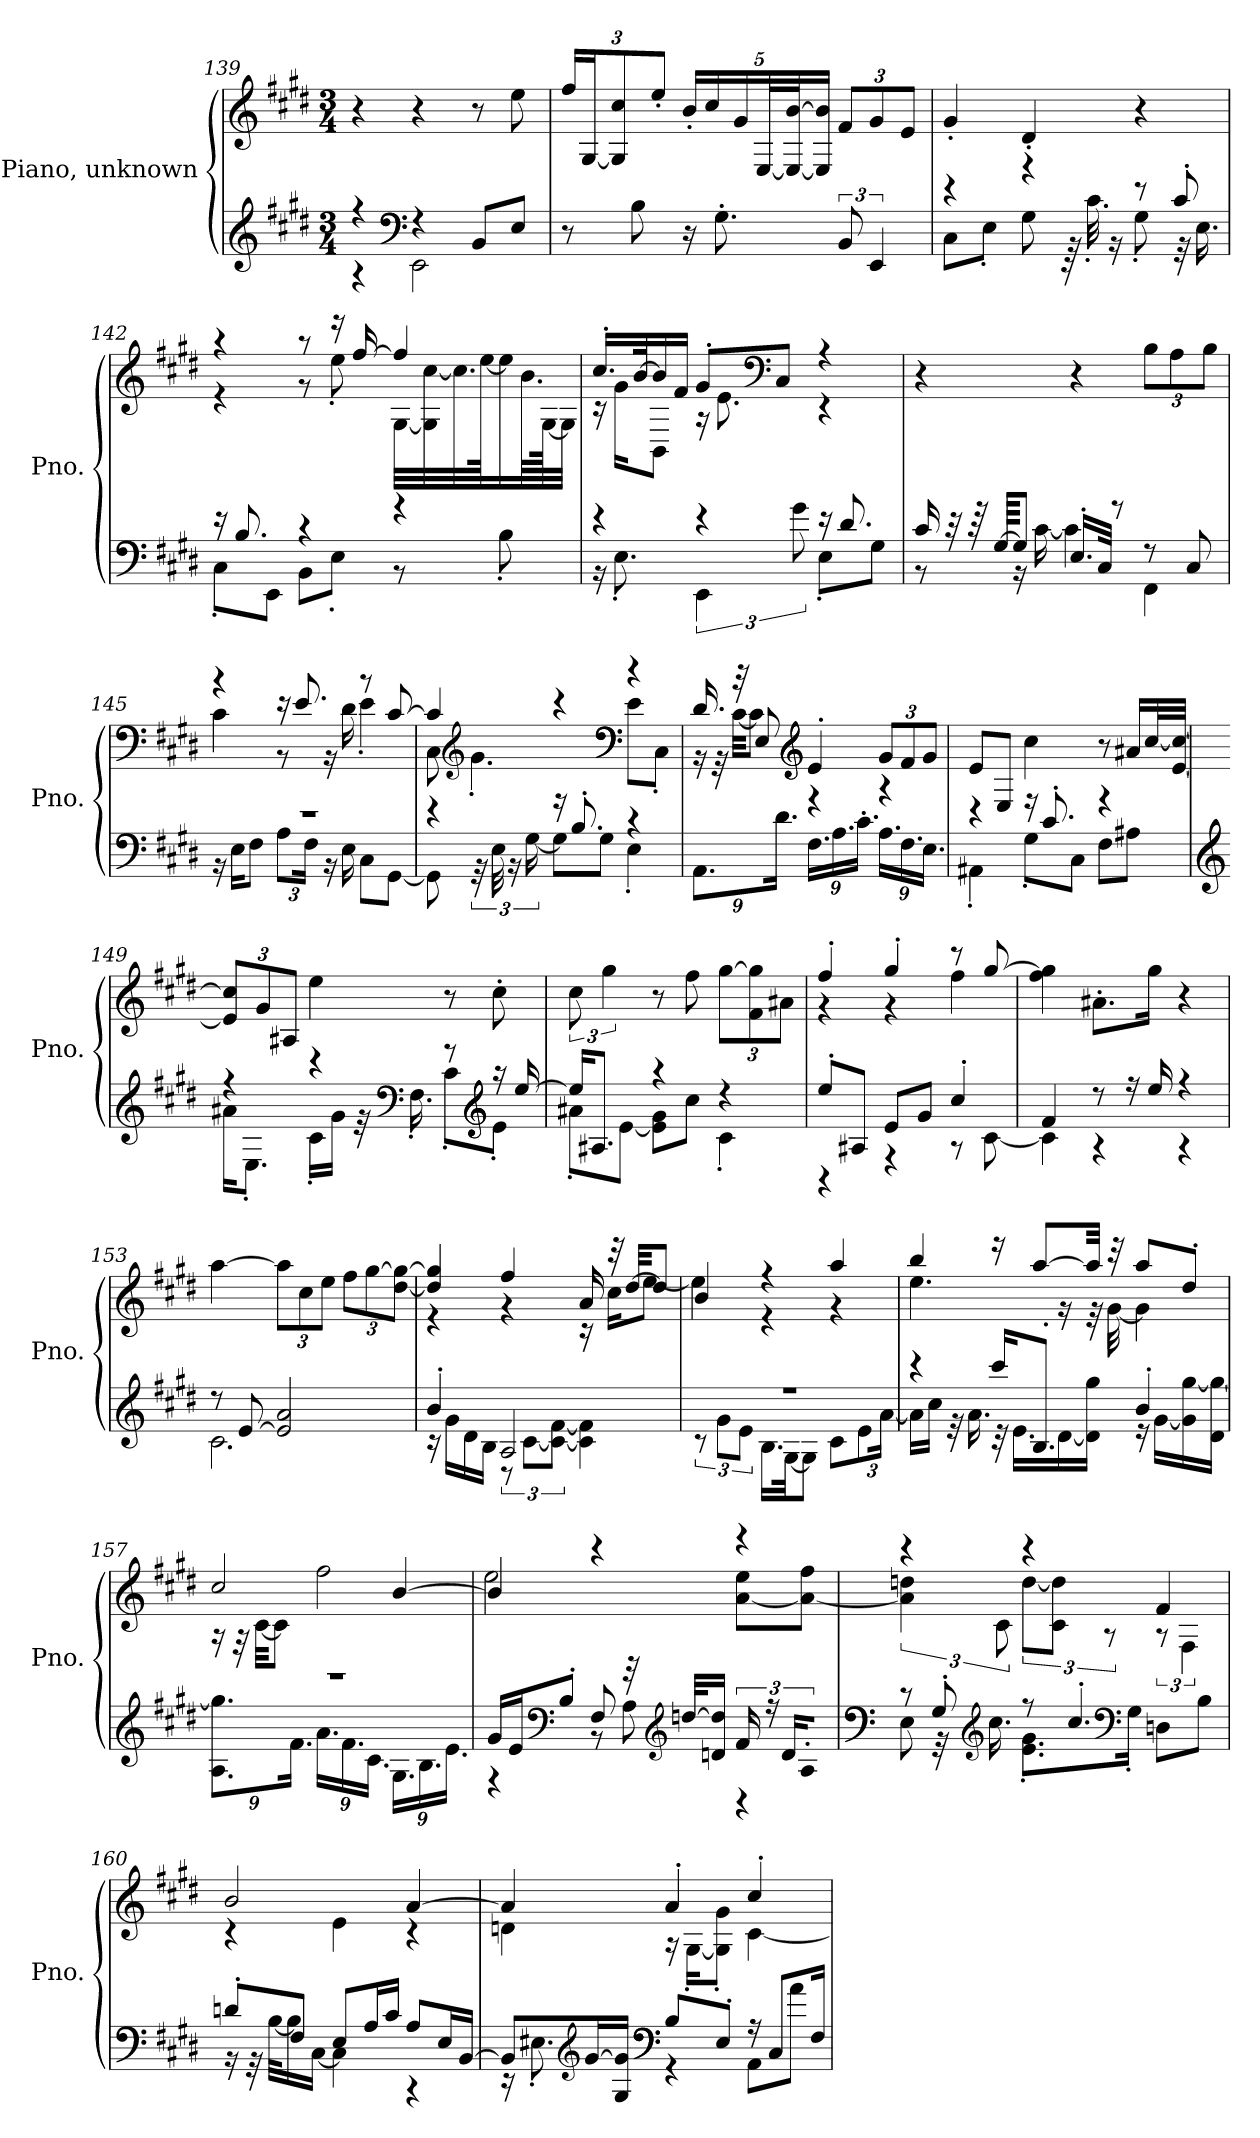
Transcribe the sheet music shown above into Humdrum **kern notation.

**kern	**kern
*part1	*part1
*staff2	*staff1
*I"Piano, unknown	*
*I'Pno.	*
*clefG2	*clefG2
*k[f#c#g#d#]	*k[f#c#g#d#]
*M3/4	*M3/4
=139	=139
*^	*
4r	4r	4r
*clefF4	*	*
4r	2EE\	4r
8BB/L	.	8r
8E/J	.	8ee\
*v	*v	*
!!LO:LB:g=z
=140	=140
*	*Xbrackettup
8r	24ff#/LL
.	[24G#/J
.	12G#/] 12cc#/
8B\	.
.	12ee'/J
16r	20b'/LL
.	20cc#/
8.G#'\	.
.	20g#/
.	[40E/L
.	40E/_ [40b/J
.	20E/] 20b/]JJ
12BB/	12f#/L
6EE/	12g#/
.	12e/J
=141	=141
*^	*
4r	8C#\L	4g#'/
.	8E'\J	.
4r	8G#\	4d#'/
.	64r	.
.	32.c#'\	.
.	16r	.
8r	8G#'\	4r
8c#'/	32r	.
.	16.E\	.
!!LO:LB:g=z
=142	=142	=142
*	*	*^
16r	8C#'\L	4r	4r
8.B/	.	.	.
.	8EE\J	.	.
4r	8BB\L	8r	8r
.	8E'\J	16r	8ee'\
.	.	[16ff#/	.
4r	8r	4ff#/]	[32G#\LLL
.	.	.	32G#\] [32cc#\
.	.	.	32.cc#\]
.	.	.	[64ee\JK
.	8B'\	.	16ee\]
.	.	.	64.b\LL
.	.	.	[128G#\JK
.	.	.	32G#\JJJ]
=143	=143	=143	=143
4r	16r	16.cc#'/LL	16r
.	8.E'\	.	16g#\KL
.	.	[32b/K	.
.	.	16b/]	8BB\J
.	.	16f#/JJ	.
4r	6EE\	8g#'/L	16r
.	.	.	8.e\
*	*	*clefF4	*
.	.	8C#/J	.
.	12g#\	.	.
16r	8E'\L	4r	4r
8.d#/	.	.	.
.	8G#\J	.	.
*	*	*v	*v
!!LO:LB:g=z
=144	=144	=144
16c#/	8r	4r
32r	.	.
64r	.	.
[64G#/KKKL	.	.
8G#/J]	16r	.
.	[16c#\	.
16.E'/LL	4c#\]	4r
32C#/JJk	.	.
8r	.	.
8r	4FF#\	12B\L
.	.	12A\
8C#/	.	.
.	.	12B\J
=145	=145	=145
*	*	*^
2.r	16r	4r	4c#\
.	16E\KL	.	.
.	8F#\J	.	.
*	*Xbrackettup	*	*
.	12A\L	16r	8r
.	.	8.e/	.
.	24F#\Jk	.	.
.	16r	.	16r
.	16E\	.	16d#\
.	8C#\L	8r	4e'\
.	[8GG#\J	[8c#/	.
=146	=146	=146	=146
4r	8GG#\]	4c#/]	8C#\
*	*	*clefG2	*
*	*brackettup	*	*
.	48r	.	4.g#'\
.	48E\	.	.
.	24r	.	.
.	[24G#\	.	.
16r	8G#\L]	4r	.
8.B'/	.	.	.
.	8G#\J	.	.
*	*	*clefF4	*
4r	4E'\	4r	8e\L
.	.	.	8C#'\J
*v	*v	*	*
!!LO:PB:g=z	!!
=147	=147	=147
*Xbrackettup	*	*
9.AA\L	16.d#/	16r
.	.	32r
.	32r	[32c#\KKL
.	8E/	8c#\J]
18.d#\Jk	.	.
*	*clefG2	*
18.F#\LL	4e'/	4r
18.A\	.	.
18.c#'\JJ	.	.
18.A\LL	12g#/L	4r
18.F#\	12f#/	.
18.E\JJ	12g#/J	.
*	*v	*v
=148	=148
*^	*
4r	4AA#X'\	8e/L
.	.	8E/J
16r	8G#'\L	4cc#\
8.c#'/	.	.
.	8C#\J	.
4r	8F#\L	8r
.	8A#X\J	16a#X/LL
.	.	[32cc#/L
.	.	[32e/ 32cc#/_JJJ
!!LO:LB:g=z
=149	=149	=149
*clefG2	*	*
4r	16a#X\KL	12e/] 12cc#/]L
.	8.E'\J	.
.	.	12g#/
.	.	12A#X/J
4r	16c#'\LL	4ee\
.	16g#\JJ	.
.	32r	.
*clefF4	*	*
.	16.F#'\	.
8r	8c#'\L	8r
*clefG2	*	*
16r	8e'\J	8cc#'\
[16ee/	.	.
=150	=150	=150
*	*	*brackettup
16ee/KL]	8a#X'\L	12cc#\
8.A#X/J	.	.
.	.	6gg#\
.	[8e\J	.
4r	8e\] 8g#\L	8r
.	8cc#\J	8ff#\
*	*	*Xbrackettup
4r	4c#'\	[12gg#\L
.	.	12f#\ 12gg#\]
.	.	12a#X\J
=151	=151	=151
*	*	*^
8ee'/L	4r	4ff#'/	4r
8A#X/J	.	.	.
8e/L	4r	4gg#'/	4r
8g#/J	.	.	.
4cc#'/	8r	8r	4ff#\
.	[8c#\	[8gg#/	.
*	*	*v	*v
!!LO:LB:g=z
=152	=152	=152
4f#/	4c#\]	4ff#\ 4gg#\]
8r	4r	8.a#X'\L
16r	.	.
16ee/	.	16gg#\Jk
4r	4r	4r
=153	=153	=153
8r	2.c#\	[4aa\
[8e/	.	.
2e/] 2a/	.	12aa\L]
.	.	12cc#\
.	.	12ee\J
.	.	12ff#\L
.	.	[12gg#\
.	.	[12dd#\ 12gg#\_J
=154	=154	=154
*	*	*^
4b'/	16r	4dd#/] 4gg#/]	4r
.	16g#\LL	.	.
.	16d#\	.	.
.	16B\JJ	.	.
*	*brackettup	*	*
2A/	12r	4ff#/	4r
.	[12c#\L	.	.
.	12c#\_ [12f#\J	.	.
.	4c#\] 4f#\]	16a/	16r
.	.	32r	16cc#\KL
.	.	[32dd#/KKL	.
.	.	8dd#/J]	[8ee\J
!!LO:LB:g=z	!!
=155	=155	=155	=155
2.r	12r	4b/	4ee\]
.	12g#\L	.	.
.	12e\J	.	.
.	16.B\LL	4r	4r
.	[32G#\JK	.	.
.	8G#\J]	.	.
.	8c#\L	4aa/	4r
*	*Xbrackettup	*	*
.	12e\	.	.
.	[24a\Jk	.	.
=156	=156	=156	=156
4r	16a\LL]	4bb/	4.ee\
.	16cc#\JJ	.	.
.	32r	.	.
.	16.a\	.	.
16ccc#/KL	32r	16r	.
.	16.e\LL	.	.
8.B'/J	.	[8aa/L	.
.	[16d#\	.	16r
.	16d#\] 16gg#\JJ	32aa/Jkk]	32r
.	.	32r	[32g#\
4b'/	16r	8aa/L	4g#\]
.	[16g#\LL	.	.
.	16g#\] [16gg#\	8dd#'/J	.
.	16d#\ 16gg#\_JJ	.	.
!!LO:LB:g=z	!!
=157	=157	=157	=157
2.r	9.A\ 9.gg#\]L	2cc#/	16r
.	.	.	32r
.	.	.	[32c#\KKL
.	.	.	8c#\J]
.	18.f#\Jk	.	.
.	18.a\LL	.	2ff#\
.	18.f#\	.	.
.	18.c#\JJ	.	.
.	18.G#\LL	[4b/	.
.	18.B\	.	.
.	18.e\JJ	.	.
=158	=158	=158	=158
16g#/LL	4r	4b/]	2ee\
16e/J	.	.	.
*clefF4	*	*	*
8B'/J	.	.	.
8F#/	8r	4r	.
32r	8A\	.	.
*clefG2	*	*	*
[32ddn/KLL	.	.	.
16dn/ 16dd/]JJ	.	.	.
*brackettup	*	*	*
24f#/	4r	4r	[8a\ 8ee\L
24r	.	.	.
24d/KL	.	.	.
8A'/J	.	.	8a\_ 8ff#\J
!!LO:LB:g=z	!!
=159	=159	=159	=159
*clefF4	*	*	*
*	*	*	*brackettup
8r	8E\	4r	6a\] 6ddn\
8G#'/	32r	.	.
*clefG2	*	*	*
.	16.cc#\	.	.
.	.	.	12c#\
8r	8.e\' 8.g#\'L	4r	[12dd\L
.	.	.	12c#\ 12dd\]J
4.cc#'/	.	.	.
.	.	.	12r
*clefF4	*	*	*
.	16G#'\Jk	.	.
.	8Dn\L	4f#/	12r
.	.	.	6F#\
.	8B\J	.	.
=160	=160	=160	=160
8dn'/L	16r	2b/	4r
.	32r	.	.
.	[32B\KLL	.	.
8F#/J	16B\]	.	.
.	[16C#\JJ	.	.
8E/L	4C#\]	.	4e\
16A/L	.	.	.
16c#/JJ	.	.	.
8A/L	4r	[4a/	4r
16E/L	.	.	.
[16BB/JJ	.	.	.
!!LO:PB:g=z	!!
=161	=161	=161	=161
8BB/L]	16r	4a/]	4dn\
.	8.E#X'\	.	.
*clefG2	*	*	*
[16g#/L	.	.	.
16G#/ 16g#/]JJ	.	.	.
*clefF4	*	*	*
8B/L	4r	4a'/	16r
.	.	.	[16G#'\KL
8E#'/J	.	.	8G#\]' 8g#\'J
16r	8AA\L	4cc#'/	[4c#\
8C#/L	.	.	.
.	8a\J	.	.
16F#/Jk	.	.	.
*v	*v	*	*
*	*v	*v
=	=
*-	*-
